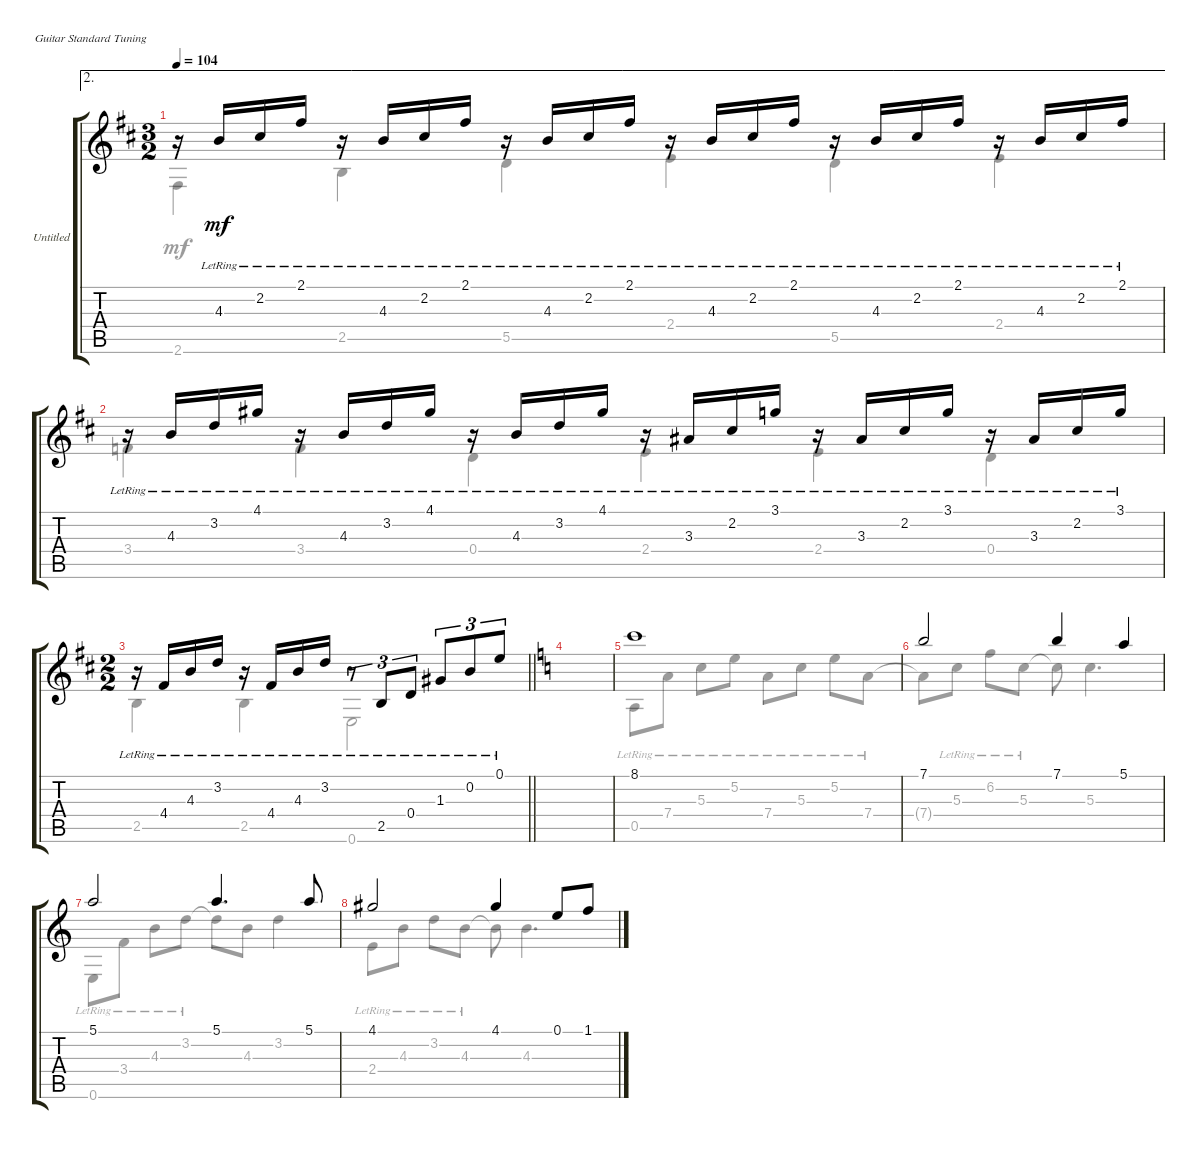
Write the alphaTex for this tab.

\bracketExtendMode groupsimilarinstruments
\firstSystemTrackNameOrientation horizontal
\otherSystemsTrackNameOrientation horizontal
\track ("Untitled" "Untitled") {instrument acousticguitarnylon}
\staff {score tabs}
\tuning (E4 B3 G3 D3 A2 E2)
\voice
\ae 2
\ts (3 2)
\tempo 104
\clef g2
\ks bminor
r.16{dy mf} 4.3{lr}.16 2.2{lr}.16 2.1{lr}.16 r.16 4.3{lr}.16 2.2{lr}.16 2.1{lr}.16 r.16 4.3{lr}.16 2.2{lr}.16 2.1{lr}.16 r.16 4.3{lr}.16 2.2{lr}.16 2.1{lr}.16 r.16 4.3{lr}.16 2.2{lr}.16 2.1{lr}.16 r.16 4.3{lr}.16 2.2{lr}.16 2.1{lr}.16 |
r.16 4.3{lr}.16 3.2{lr}.16 4.1{lr}.16 r.16 4.3{lr}.16 3.2{lr}.16 4.1{lr}.16 r.16 4.3{lr}.16 3.2{lr}.16 4.1{lr}.16 r.16 3.3{lr}.16 2.2{lr}.16 3.1{lr}.16 r.16 3.3{lr}.16 2.2{lr}.16 3.1{lr}.16 r.16 3.3{lr}.16 2.2{lr}.16 3.1{lr}.16 |
\ts (2 2)
\barLineRight lightlight
r.16 4.4{lr}.16 4.3{lr}.16 3.2{lr}.16 r.16 4.4{lr}.16 4.3{lr}.16 3.2{lr}.16 r.8{tu (3 2)} 2.5{lr}.8{tu (3 2)} 0.4{lr}.8{tu (3 2)} 1.3{lr}.8{tu (3 2)} 0.2{lr}.8{tu (3 2)} 0.1{lr}.8{tu (3 2)} |
\ks aminor
|
8.1.1 |
7.1.2 7.1.4 5.1.4 |
5.1.2 5.1.4{d} 5.1.8 |
4.1.2 4.1.4 0.1.8 1.1.8
\voice
\clef g2
\ottava regular
\simile none
\ks bminor
2.6.4{dy mf} 2.5.4 5.5.4 2.4.4 5.5.4 2.4.4 |
3.4.4 3.4.4 0.4.4 2.4.4 2.4.4 0.4.4 |
\barLineRight lightlight
2.5.4 2.5.4 0.6.2 |
\ks aminor
|
0.5{lr}.8 7.4{lr}.8 5.3{lr}.8 5.2{lr}.8 7.4{lr}.8 5.3{lr}.8 5.2{lr}.8 7.4{lr}.8 |
7.4{t}.8 5.3{lr}.8 6.2{lr}.8 5.3{lr}.8 5.3{t}.8 5.3.4{d} |
0.6{lr}.8 3.4{lr}.8 4.3{lr}.8 3.2{lr}.8 3.2{t}.8 4.3.8 3.2.4 |
2.4{lr}.8 4.3{lr}.8 3.2{lr}.8 4.3{lr}.8 4.3{t}.8 4.3.4{d}
